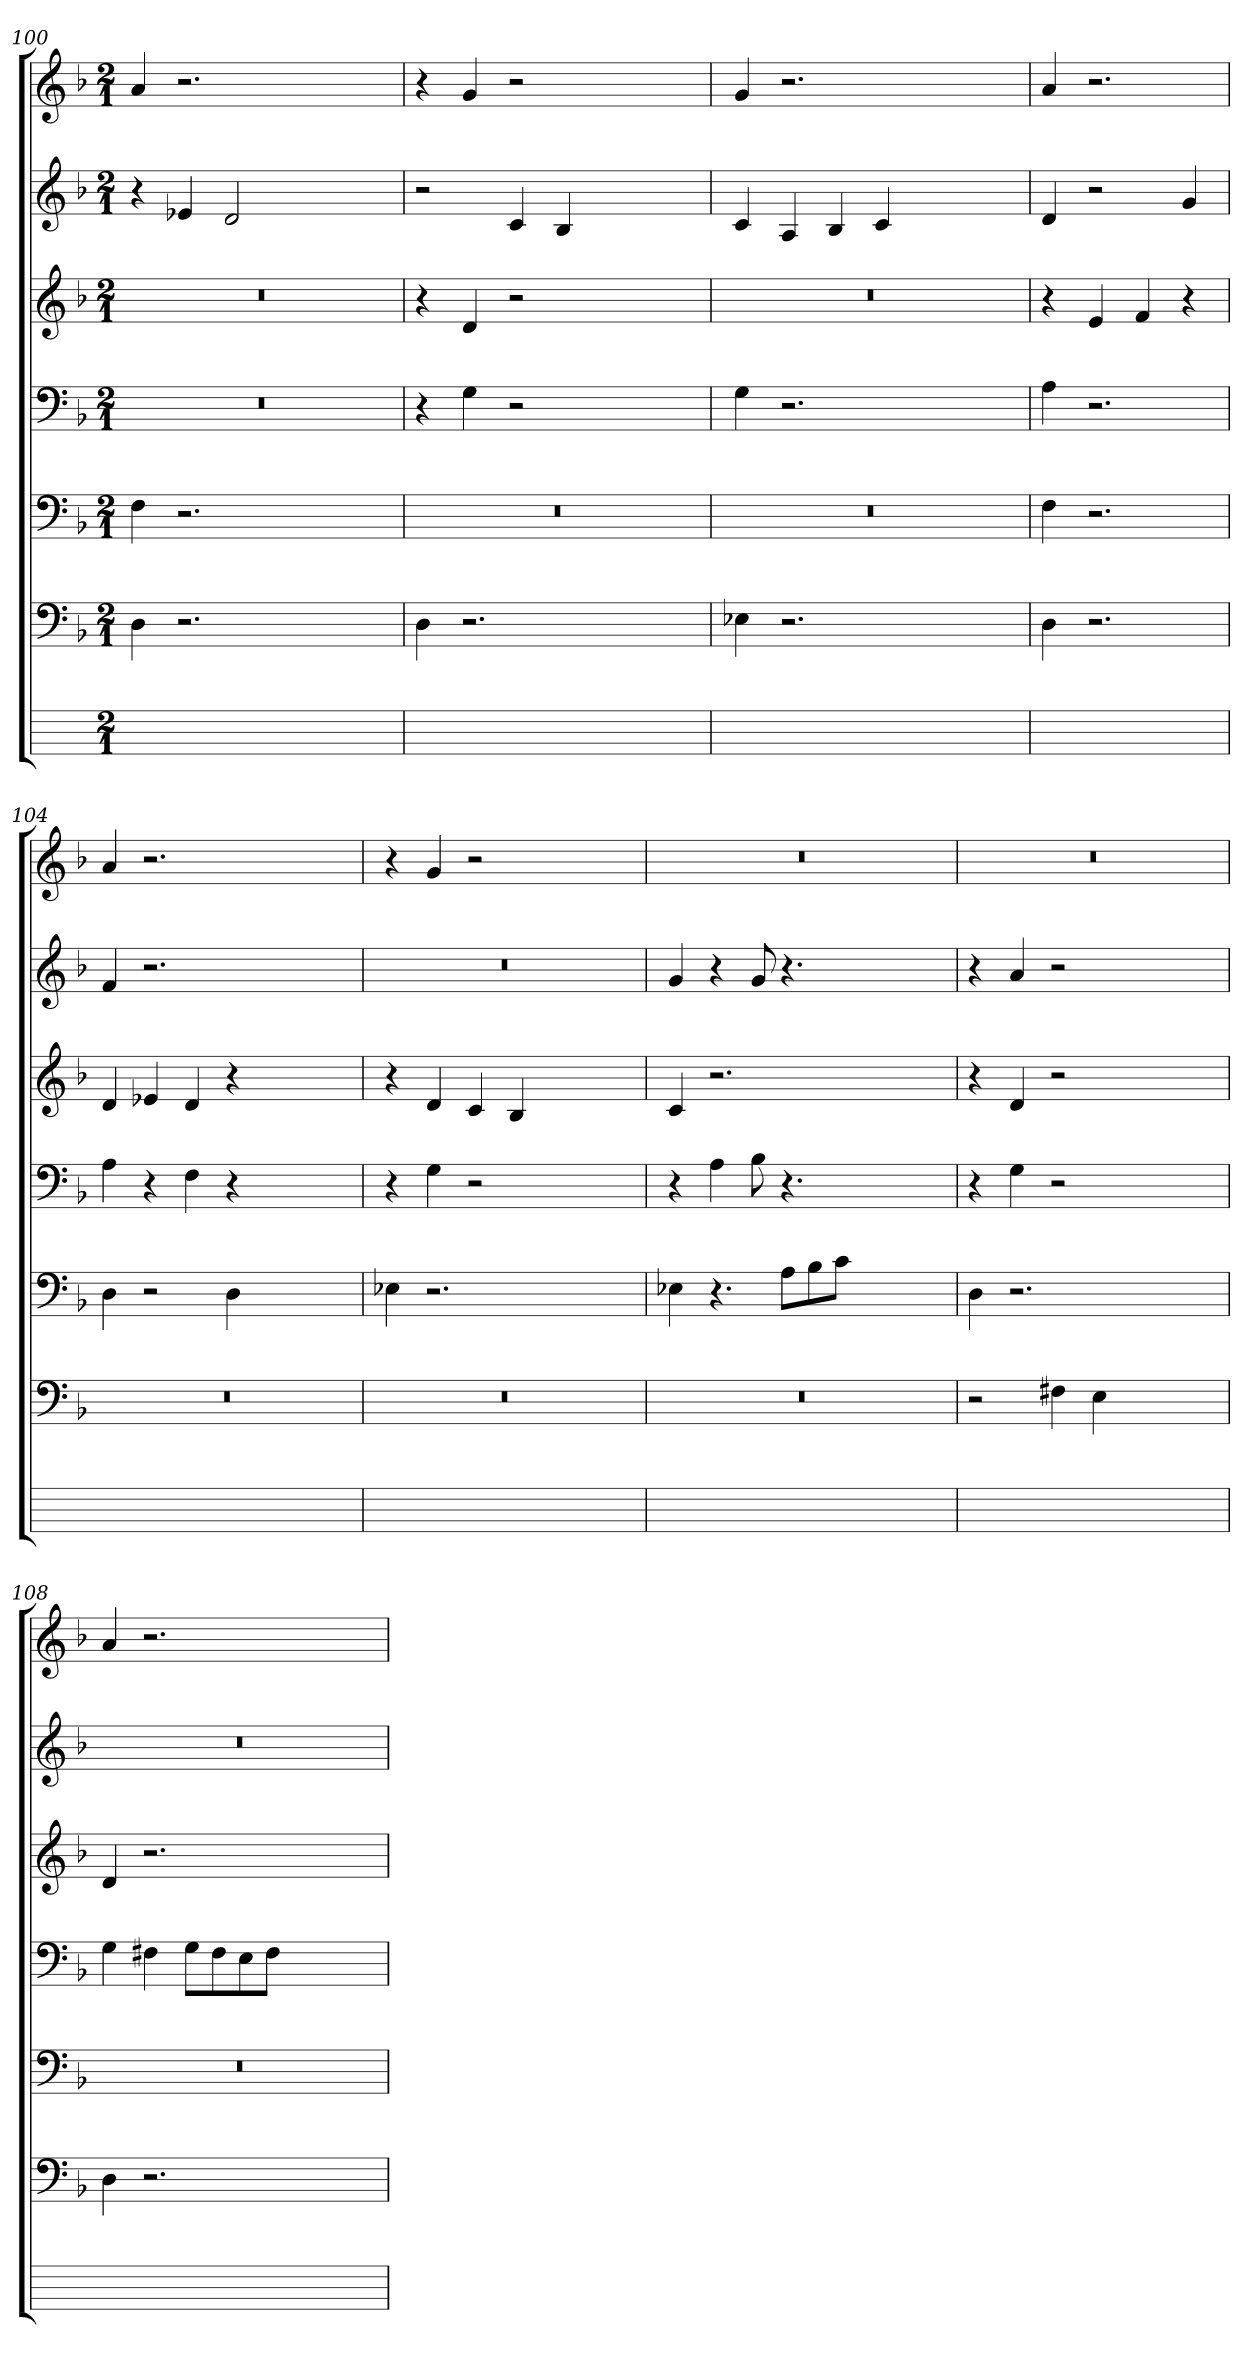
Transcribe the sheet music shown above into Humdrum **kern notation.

**kern	**kern	**kern	**kern	**kern	**kern	**kern
*part7	*part6	*part5	*part4	*part3	*part2	*part1
*staff7	*staff6	*staff5	*staff4	*staff3	*staff2	*staff1
*	*clefF4	*clefF4	*clefF4	*clefG2	*clefG2	*clefG2
*	*k[b-]	*k[b-]	*k[b-]	*k[b-]	*k[b-]	*k[b-]
*	*F:	*F:	*F:	*F:	*F:	*F:
*M2/1	*M2/1	*M2/1	*M2/1	*M2/1	*M2/1	*M2/1
=100	=100	=100	=100	=100	=100	=100
0ryy	4D	4Fi	0r	0r	4r	4ai
.	2.r	2.r	.	.	4e-Xj	2.r
.	.	.	.	.	2d	.
.	1ryy	1ryy	.	.	1ryy	1ryy
=101	=101	=101	=101	=101	=101	=101
0ryy	4DZ	0r	4r	4r	2r	4r
.	2.r	.	4GZ	4dZ	.	4gZ
.	.	.	2r	2r	4c	2r
.	.	.	.	.	4B-	.
.	1ryy	.	1ryy	1ryy	1ryy	1ryy
=102	=102	=102	=102	=102	=102	=102
0ryy	4E-XZ	0r	4GZ	0r	4c	4gZ
.	2.r	.	2.r	.	4Aj	2.r
.	.	.	.	.	4B-j	.
.	.	.	.	.	4cj	.
.	1ryy	.	1ryy	.	1ryy	1ryy
=103	=103	=103	=103	=103	=103	=103
1ryy	4D	4F	4Ai	4r	4d	4a
.	2.r	2.r	2.r	4ej	2r	2.r
.	.	.	.	4fi	.	.
.	.	.	.	4r	4gj	.
=104	=104	=104	=104	=104	=104	=104
0ryy	0r	4D	4Ai	4d	4fi	4aZ
.	.	2r	4r	4e-Xj	2.r	2.r
.	.	.	4FZ	4d	.	.
.	.	4Dj	4r	4r	.	.
.	.	1ryy	1ryy	1ryy	1ryy	1ryy
=105	=105	=105	=105	=105	=105	=105
0ryy	0r	4E-X	4r	4r	0r	4r
.	.	2.r	4GZ	4dZ	.	4gZ
.	.	.	2r	4c	.	2r
.	.	.	.	4B-	.	.
.	.	1ryy	1ryy	1ryy	.	1ryy
=106	=106	=106	=106	=106	=106	=106
0ryy	0r	4E-XZ	4r	4c	4g	0r
.	.	4.r	4Ai	2.r	4r	.
.	.	.	8B-	.	8g	.
.	.	8AjL	4.r	.	4.r	.
.	.	8B-j	.	.	.	.
.	.	8cjJ	.	.	.	.
.	.	1ryy	1ryy	1ryy	1ryy	.
=107	=107	=107	=107	=107	=107	=107
0ryy	2r	4D	4r	4r	4r	0r
.	.	2.r	4Gi	4dZ	4ai	.
.	4F#Xi	.	2r	2r	2r	.
.	4Ei	.	.	.	.	.
.	1ryy	1ryy	1ryy	1ryy	1ryy	.
=108	=108	=108	=108	=108	=108	=108
0ryy	4DZ	0r	4GZ	4dZ	0r	4a
.	2.r	.	4F#Xj	2.r	.	2.r
.	.	.	8GiL	.	.	.
.	.	.	8F#j	.	.	.
.	.	.	8Ej	.	.	.
.	.	.	8F#jJ	.	.	.
.	1ryy	.	1ryy	1ryy	.	1ryy
=	=	=	=	=	=	=
*-	*-	*-	*-	*-	*-	*-
